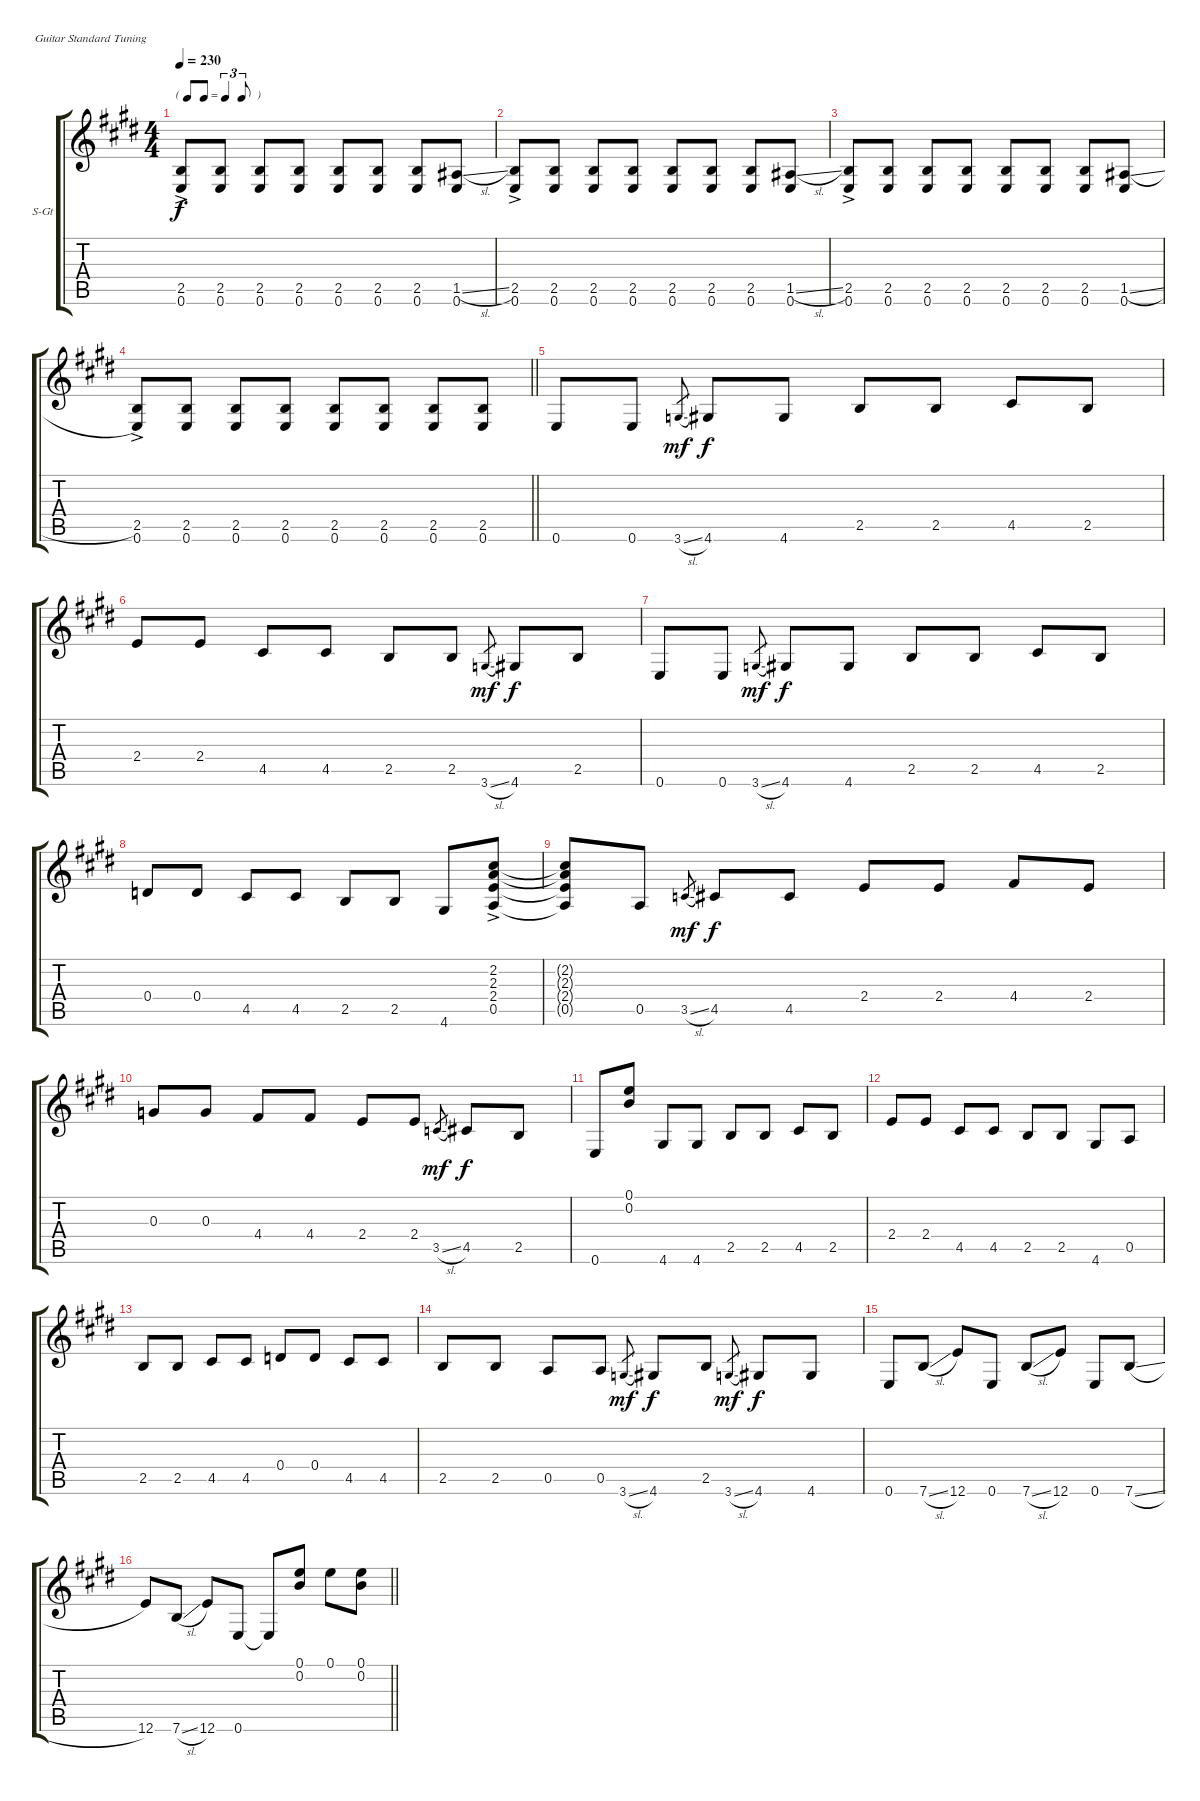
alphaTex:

\bracketExtendMode groupsimilarinstruments
\firstSystemTrackNameOrientation horizontal
\otherSystemsTrackNameOrientation horizontal
\track ("Tommy Emmanuel" "S-Gt") {instrument acousticguitarsteel}
\staff {score tabs}
\tuning (E4 B3 G3 D3 A2 E2)
\ts (4 4)
\beaming (8 2 2 2 2)
\tf triplet8th
\tempo 230
\clef g2
\ks e
(2.5{ac} 0.6{ac}).8{dy f instrument acousticguitarsteel} (2.5 0.6).8 (2.5 0.6).8 (2.5 0.6).8 (2.5 0.6).8 (2.5 0.6).8 (2.5 0.6).8 (1.5{sl} 0.6).8 |
\ks c#minor
(2.5{ac} 0.6{ac}).8 (2.5 0.6).8 (2.5 0.6).8 (2.5 0.6).8 (2.5 0.6).8 (2.5 0.6).8 (2.5 0.6).8 (1.5{sl} 0.6).8 |
(2.5{ac} 0.6{ac}).8 (2.5 0.6).8 (2.5 0.6).8 (2.5 0.6).8 (2.5 0.6).8 (2.5 0.6).8 (2.5 0.6).8 (1.5{sl} 0.6).8 |
\barLineRight lightlight
(2.5{ac} 0.6{ac}).8 (2.5 0.6).8 (2.5 0.6).8 (2.5 0.6).8 (2.5 0.6).8 (2.5 0.6).8 (2.5 0.6).8 (2.5 0.6).8 |
\ks e
0.6.8 0.6.8 3.6{sl}.8{gr dy mf} 4.6.8{dy f} 4.6.8 2.5.8 2.5.8 4.5.8 2.5.8 |
\ks c#minor
2.4.8 2.4.8 4.5.8 4.5.8 2.5.8 2.5.8 3.6{sl}.8{gr dy mf} 4.6.8{dy f} 2.5.8 |
0.6.8 0.6.8 3.6{sl}.8{gr dy mf} 4.6.8{dy f} 4.6.8 2.5.8 2.5.8 4.5.8 2.5.8 |
0.4.8 0.4.8 4.5.8 4.5.8 2.5.8 2.5.8 4.6.8 (2.2{ac} 2.3{ac} 2.4{ac} 0.5{ac}).8 |
\ks e
(2.2{t} 2.3{t} 2.4{t} 0.5{t}).8 0.5.8 3.5{sl}.8{gr dy mf} 4.5.8{dy f} 4.5.8 2.4.8 2.4.8 4.4.8 2.4.8 |
\ks c#minor
0.3.8 0.3.8 4.4.8 4.4.8 2.4.8 2.4.8 3.5{sl}.8{gr dy mf} 4.5.8{dy f} 2.5.8 |
0.6.8 (0.1 0.2).8 4.6.8 4.6.8 2.5.8 2.5.8 4.5.8 2.5.8 |
2.4.8 2.4.8 4.5.8 4.5.8 2.5.8 2.5.8 4.6.8 0.5.8 |
\ks e
2.5.8 2.5.8 4.5.8 4.5.8 0.4.8 0.4.8 4.5.8 4.5.8 |
\ks c#minor
2.5.8 2.5.8 0.5.8 0.5.8 3.6{sl}.8{gr dy mf} 4.6.8{dy f} 2.5.8 3.6{sl}.8{gr dy mf} 4.6.8{dy f} 4.6.8 |
0.6.8 7.6{sl}.8 12.6.8 0.6.8 7.6{sl}.8 12.6.8 0.6.8 7.6{sl}.8 |
\barLineRight lightlight
12.6.8 7.6{sl}.8 12.6.8 0.6.8 0.6{t}.8 (0.1 0.2).8 0.1.8 (0.1 0.2).8
